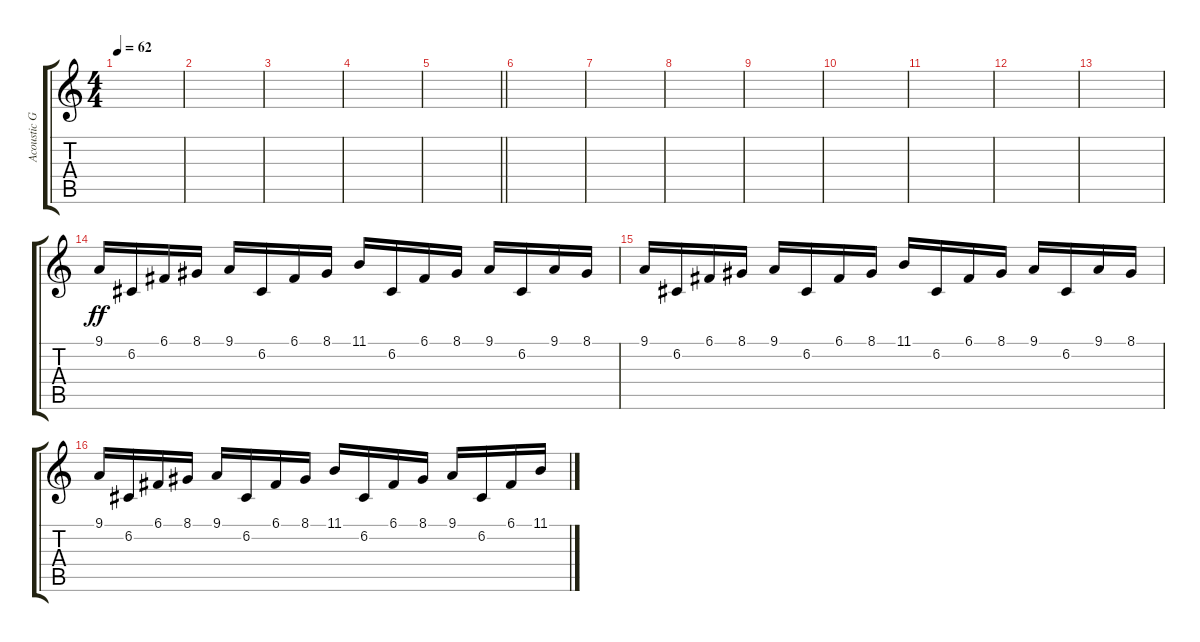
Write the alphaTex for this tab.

\track ("Acoustic Grand Piano" "Acoustic G") {instrument acousticgrandpiano}
\staff {score tabs}
\tuning (C4 G3 Eb3 Bb2 F2 C2) {hide}
\ts (4 4)
\tempo 62
\clef g2
\ks c
|
|
|
|
\barLineRight lightlight
|
|
|
|
|
|
|
|
|
9.1.16{dy ff} 6.2.16 6.1.16 8.1.16 9.1.16 6.2.16 6.1.16 8.1.16 11.1.16 6.2.16 6.1.16 8.1.16 9.1.16 6.2.16 9.1.16 8.1.16 |
9.1.16 6.2.16 6.1.16 8.1.16 9.1.16 6.2.16 6.1.16 8.1.16 11.1.16 6.2.16 6.1.16 8.1.16 9.1.16 6.2.16 9.1.16 8.1.16 |
9.1.16 6.2.16 6.1.16 8.1.16 9.1.16 6.2.16 6.1.16 8.1.16 11.1.16 6.2.16 6.1.16 8.1.16 9.1.16 6.2.16 6.1.16 11.1.16
